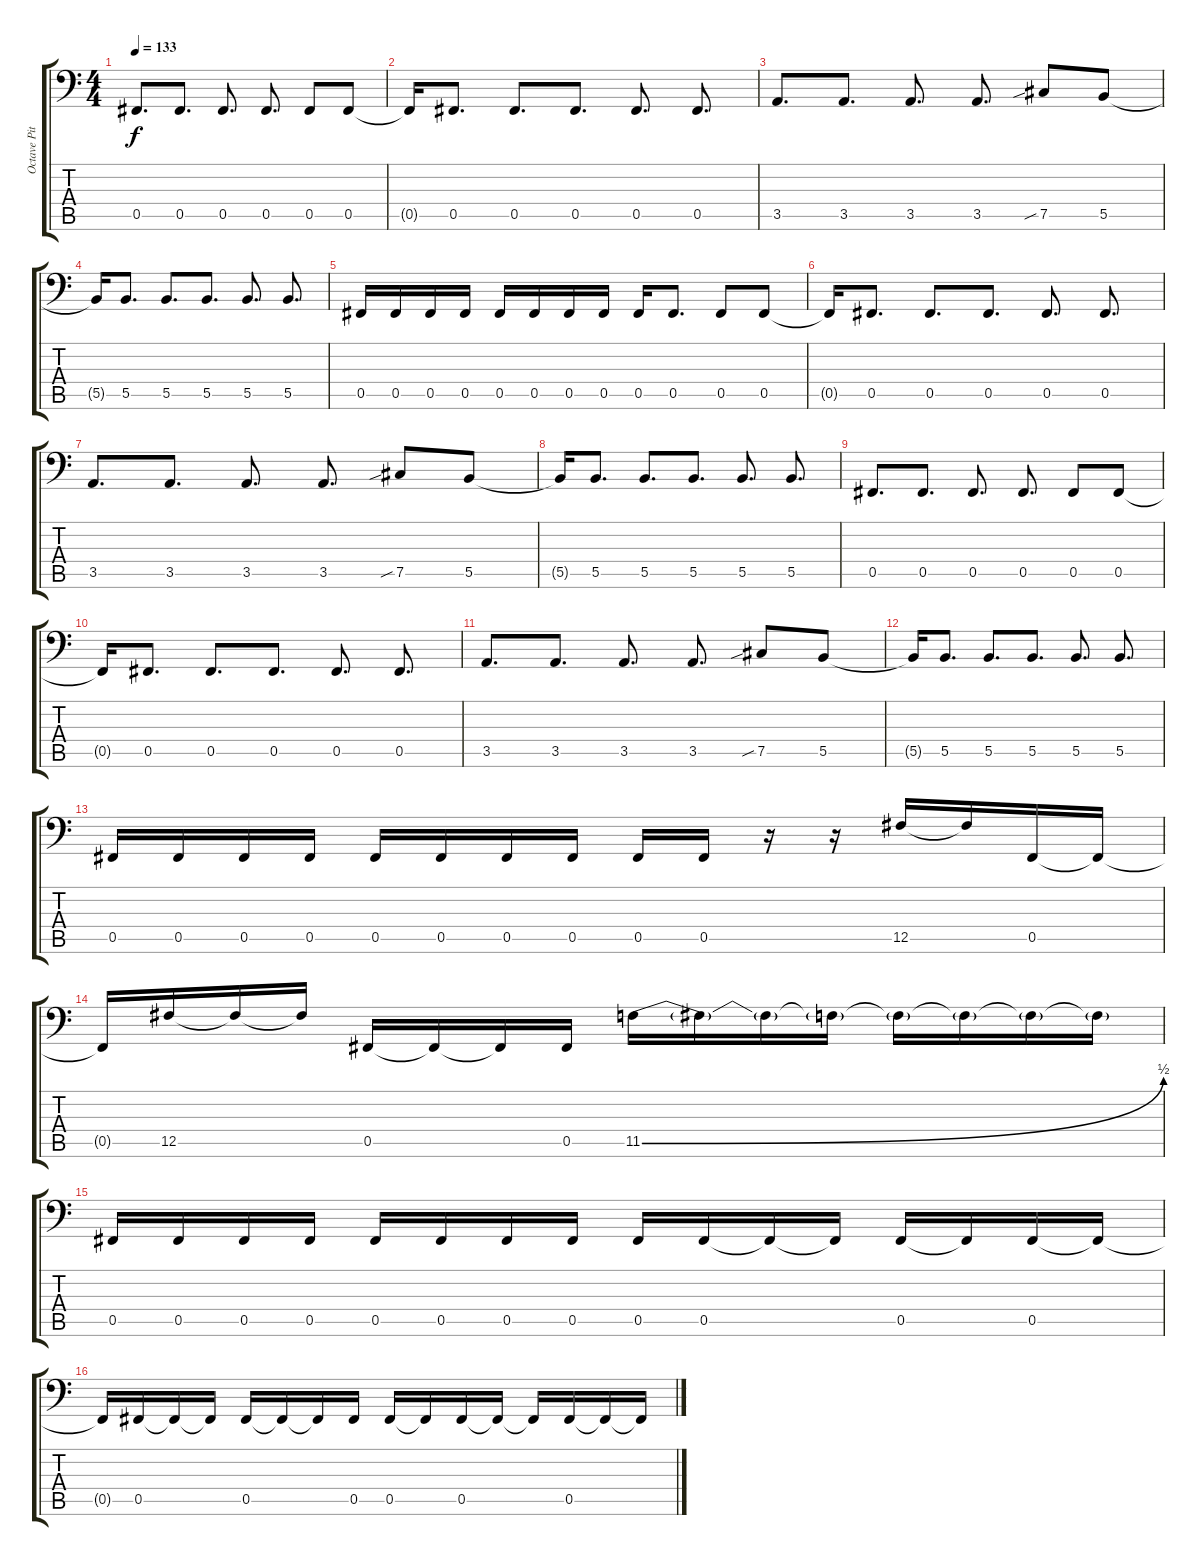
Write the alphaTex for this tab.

\track ("Octave Pitch Shift Left" "Octave Pit") {instrument distortionguitar}
\staff {score tabs}
\tuning (Db3 Ab2 E2 B1 Gb1 B0) {hide}
\ts (4 4)
\tempo 133
\clef f4
\ks c
0.5.8{d dy f} 0.5.8{d} 0.5.8{d} 0.5.8{d} 0.5.8 0.5.8 |
0.5{t}.16 0.5.8{d} 0.5.8{d} 0.5.8{d} 0.5.8{d} 0.5.8{d} |
3.5.8{d} 3.5.8{d} 3.5.8{d} 3.5.8{d} 7.5{sib}.8 5.5.8 |
5.5{t}.16 5.5.8{d} 5.5.8{d} 5.5.8{d} 5.5.8{d} 5.5.8{d} |
0.5.16 0.5.16 0.5.16 0.5.16 0.5.16 0.5.16 0.5.16 0.5.16 0.5.16 0.5.8{d} 0.5.8 0.5.8 |
0.5{t}.16 0.5.8{d} 0.5.8{d} 0.5.8{d} 0.5.8{d} 0.5.8{d} |
3.5.8{d} 3.5.8{d} 3.5.8{d} 3.5.8{d} 7.5{sib}.8 5.5.8 |
5.5{t}.16 5.5.8{d} 5.5.8{d} 5.5.8{d} 5.5.8{d} 5.5.8{d} |
0.5.8{d} 0.5.8{d} 0.5.8{d} 0.5.8{d} 0.5.8 0.5.8 |
0.5{t}.16 0.5.8{d} 0.5.8{d} 0.5.8{d} 0.5.8{d} 0.5.8{d} |
3.5.8{d} 3.5.8{d} 3.5.8{d} 3.5.8{d} 7.5{sib}.8 5.5.8 |
5.5{t}.16 5.5.8{d} 5.5.8{d} 5.5.8{d} 5.5.8{d} 5.5.8{d} |
0.5.16 0.5.16 0.5.16 0.5.16 0.5.16 0.5.16 0.5.16 0.5.16 0.5.16 0.5.16 r.16 r.16 12.5.16 12.5{t}.16 0.5.16 0.5{t}.16 |
0.5{t}.16 12.5.16 12.5{t}.16 12.5{t}.16 0.5.16 0.5{t}.16 0.5{t}.16 0.5.16 11.5{be (bend 0 0 60 2)}.16 11.5{t}.16 11.5{t}.16 11.5{t}.16 11.5{t}.16 11.5{t}.16 11.5{t}.16 11.5{t}.16 |
0.5.16 0.5.16 0.5.16 0.5.16 0.5.16 0.5.16 0.5.16 0.5.16 0.5.16 0.5.16 0.5{t}.16 0.5{t}.16 0.5.16 0.5{t}.16 0.5.16 0.5{t}.16 |
0.5{t}.16 0.5.16 0.5{t}.16 0.5{t}.16 0.5.16 0.5{t}.16 0.5{t}.16 0.5.16 0.5.16 0.5{t}.16 0.5.16 0.5{t}.16 0.5{t}.16 0.5.16 0.5{t}.16 0.5{t}.16
